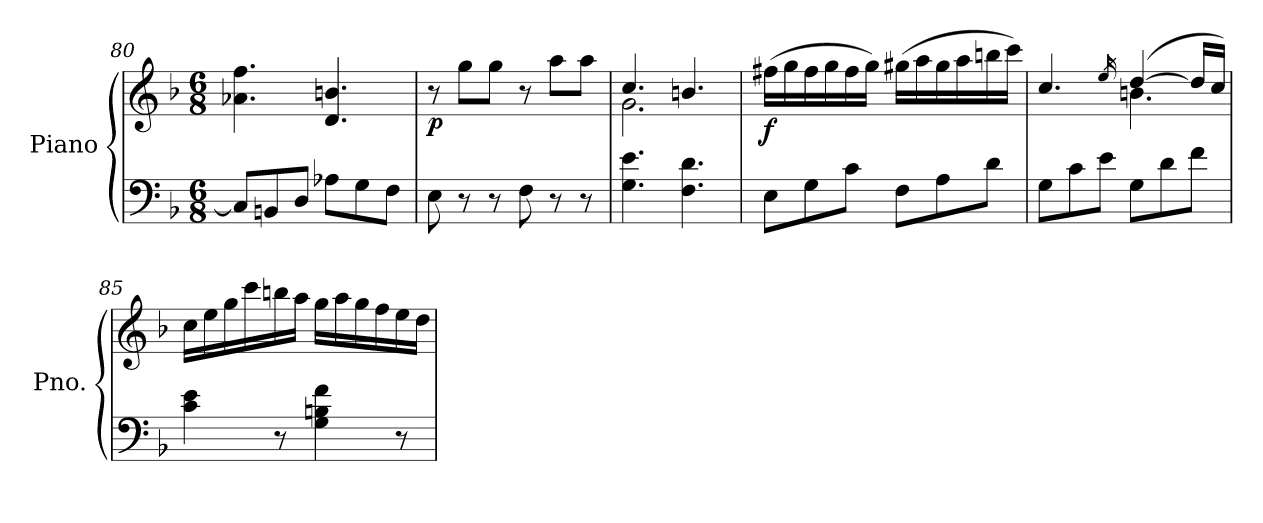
**kern	**kern	**dynam
*part1	*part1	*part1
*staff2	*staff1	*staff1/2
*I"Piano	*	*
*I'Pno.	*	*
*clefF4	*clefG2	*
*k[b-]	*k[b-]	*
*M6/8	*M6/8	*
=80	=80	=80
8C/L]	4.a-X\ 4.ff\	.
8BBn/	.	.
8D/J	.	.
8A-X\L	4.d/ 4.bn/	.
8G\	.	.
8F\J	.	.
=81	=81	=81
!	!	!LO:DY:b
8E\	8r	p
8r	8gg\L	.
8r	8gg\J	.
8F\	8r	.
8r	8aa\L	.
8r	8aa\J	.
!!LO:LB:g=z
=82	=82	=82
*	*^	*
4.G\ 4.e\	4.cc/	2.g\	.
4.F\ 4.d\	4.bn/	.	.
*	*v	*v	*
=83	=83	=83
!	!	!LO:DY:b
8E\L	(>16ff#X\LL	f
.	16gg\	.
8G\	16ff#\	.
.	16gg\	.
8c\J	16ff#\	.
.	16gg\JJ)	.
8F\L	(>16gg#X\LL	.
.	16aa\	.
8A\	16gg#\	.
.	16aa\	.
8d\J	16bbn\	.
.	16ccc\JJ)	.
=84	=84	=84
*	*^	*
8G\L	4.cc/	4.ryy	.
8c\	.	.	.
8e\J	.	.	.
.	16qee!/	.	.
8G\L	(>[4dd/	4.bn\	.
8d\	.	.	.
8f\J	16dd/LL]	.	.
.	16cc/JJ)	.	.
*	*v	*v	*
=85	=85	=85
4c\ 4e\	16cc\LL	.
.	16ee\	.
.	16gg\	.
.	16ccc\	.
8r	16bbn\	.
.	16aa\JJ	.
4G\ 4Bn\ 4f\	16gg\LL	.
.	16aa\	.
.	16gg\	.
.	16ff\	.
8r	16ee\	.
.	16dd\JJ	.
=	=	=
*-	*-	*-
